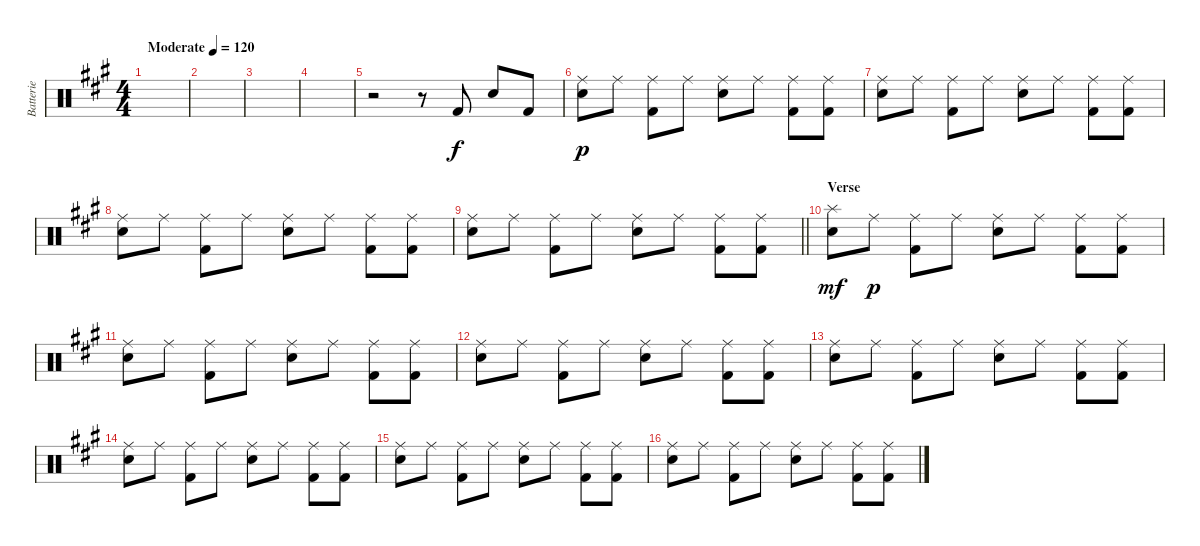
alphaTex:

\track ("Batterie" "Batterie") {instrument percussion}
\staff {score}
\articulation defaults
\ts (4 4)
\tempo (120 "Moderate")
\clef neutral
\ks a
|
|
|
|
r.2 r.8 "Kick (hit) 2".8 "Snare (hit) 2".8 "Kick (hit) 2".8 |
("Ride (middle)" "Snare (hit) 2").8{dy p} "Ride (middle)".8 ("Ride (middle)" "Kick (hit) 2").8 "Ride (middle)".8 ("Ride (middle)" "Snare (hit) 2").8 "Ride (middle)".8 ("Ride (middle)" "Kick (hit) 2").8 ("Ride (middle)" "Kick (hit) 2").8 |
("Ride (middle)" "Snare (hit) 2").8 "Ride (middle)".8 ("Ride (middle)" "Kick (hit) 2").8 "Ride (middle)".8 ("Ride (middle)" "Snare (hit) 2").8 "Ride (middle)".8 ("Ride (middle)" "Kick (hit) 2").8 ("Ride (middle)" "Kick (hit) 2").8 |
("Ride (middle)" "Snare (hit) 2").8 "Ride (middle)".8 ("Ride (middle)" "Kick (hit) 2").8 "Ride (middle)".8 ("Ride (middle)" "Snare (hit) 2").8 "Ride (middle)".8 ("Ride (middle)" "Kick (hit) 2").8 ("Ride (middle)" "Kick (hit) 2").8 |
\barLineRight lightlight
("Ride (middle)" "Snare (hit) 2").8 "Ride (middle)".8 ("Ride (middle)" "Kick (hit) 2").8 "Ride (middle)".8 ("Ride (middle)" "Snare (hit) 2").8 "Ride (middle)".8 ("Ride (middle)" "Kick (hit) 2").8 ("Ride (middle)" "Kick (hit) 2").8 |
\section ("" "Verse")
("Splash (hit)" "Snare (hit) 2").8{dy mf} "Ride (middle)".8{dy p} ("Ride (middle)" "Kick (hit) 2").8 "Ride (middle)".8 ("Ride (middle)" "Snare (hit) 2").8 "Ride (middle)".8 ("Ride (middle)" "Kick (hit) 2").8 ("Ride (middle)" "Kick (hit) 2").8 |
("Ride (middle)" "Snare (hit) 2").8 "Ride (middle)".8 ("Ride (middle)" "Kick (hit) 2").8 "Ride (middle)".8 ("Ride (middle)" "Snare (hit) 2").8 "Ride (middle)".8 ("Ride (middle)" "Kick (hit) 2").8 ("Ride (middle)" "Kick (hit) 2").8 |
("Ride (middle)" "Snare (hit) 2").8 "Ride (middle)".8 ("Ride (middle)" "Kick (hit) 2").8 "Ride (middle)".8 ("Ride (middle)" "Snare (hit) 2").8 "Ride (middle)".8 ("Ride (middle)" "Kick (hit) 2").8 ("Ride (middle)" "Kick (hit) 2").8 |
("Ride (middle)" "Snare (hit) 2").8 "Ride (middle)".8 ("Ride (middle)" "Kick (hit) 2").8 "Ride (middle)".8 ("Ride (middle)" "Snare (hit) 2").8 "Ride (middle)".8 ("Ride (middle)" "Kick (hit) 2").8 ("Ride (middle)" "Kick (hit) 2").8 |
("Ride (middle)" "Snare (hit) 2").8 "Ride (middle)".8 ("Ride (middle)" "Kick (hit) 2").8 "Ride (middle)".8 ("Ride (middle)" "Snare (hit) 2").8 "Ride (middle)".8 ("Ride (middle)" "Kick (hit) 2").8 ("Ride (middle)" "Kick (hit) 2").8 |
("Ride (middle)" "Snare (hit) 2").8 "Ride (middle)".8 ("Ride (middle)" "Kick (hit) 2").8 "Ride (middle)".8 ("Ride (middle)" "Snare (hit) 2").8 "Ride (middle)".8 ("Ride (middle)" "Kick (hit) 2").8 ("Ride (middle)" "Kick (hit) 2").8 |
("Ride (middle)" "Snare (hit) 2").8 "Ride (middle)".8 ("Ride (middle)" "Kick (hit) 2").8 "Ride (middle)".8 ("Ride (middle)" "Snare (hit) 2").8 "Ride (middle)".8 ("Ride (middle)" "Kick (hit) 2").8 ("Ride (middle)" "Kick (hit) 2").8
